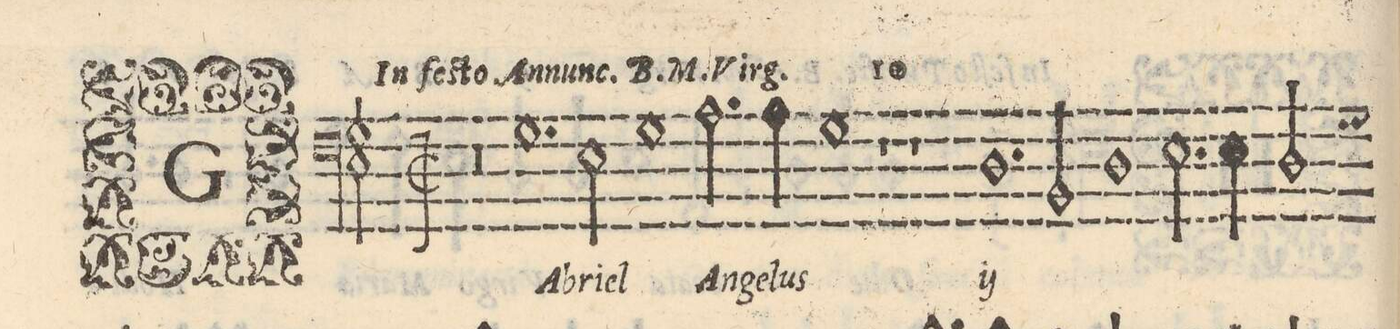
**kern	**text
*I"BASSVS	*
*clefF4	*
*k[]	*
*met(C|)	*
*M2/1	*
0r	.
=2-	=2-
1.G	GA-
2E\	-bri-
=3-	=3-
1G	-el
2.A\	An-
4A\	-ge-
=4-	=4-
1G	-lus
1r	.
=5-	=5-
1r	.
*	*ij
1.D	GA-
=6-	=6-
2BB/	-bri-
1D	-el
=7-	=7-
2.E\	An-
4E\	-ge-
2D/	-lus
*custos:G	*
*-	*-
